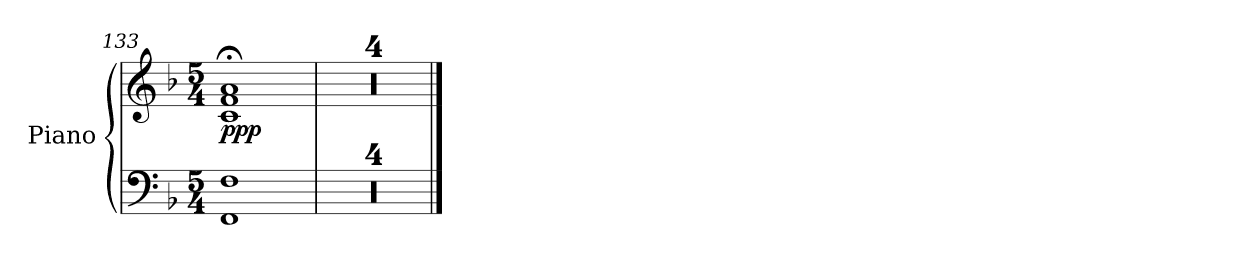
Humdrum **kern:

**kern	**kern	**dynam
*part1	*part1	*part1
*staff2	*staff1	*staff1/2
*I"Piano	*	*
*I'Piano	*	*
*clefF4	*clefG2	*
*k[b-]	*k[b-]	*
*M5/4	*M5/4	*
=133	=133	=133
*^	*^	*
*	*	*	*^	*
!	!	!	!	!	!LO:DY:b
1F	1FF	1a;<	1f	1c	ppp
*v	*v	*	*	*	*
*	*v	*v	*v	*
=134	=134	=134
4%5rF	4%5rdd	.
=135	=135	=135
4%5rF	4%5rdd	.
=136	=136	=136
4%5rF	4%5rdd	.
=137	=137	=137
4%5rF	4%5rdd	.
==	==	==
*-	*-	*-
